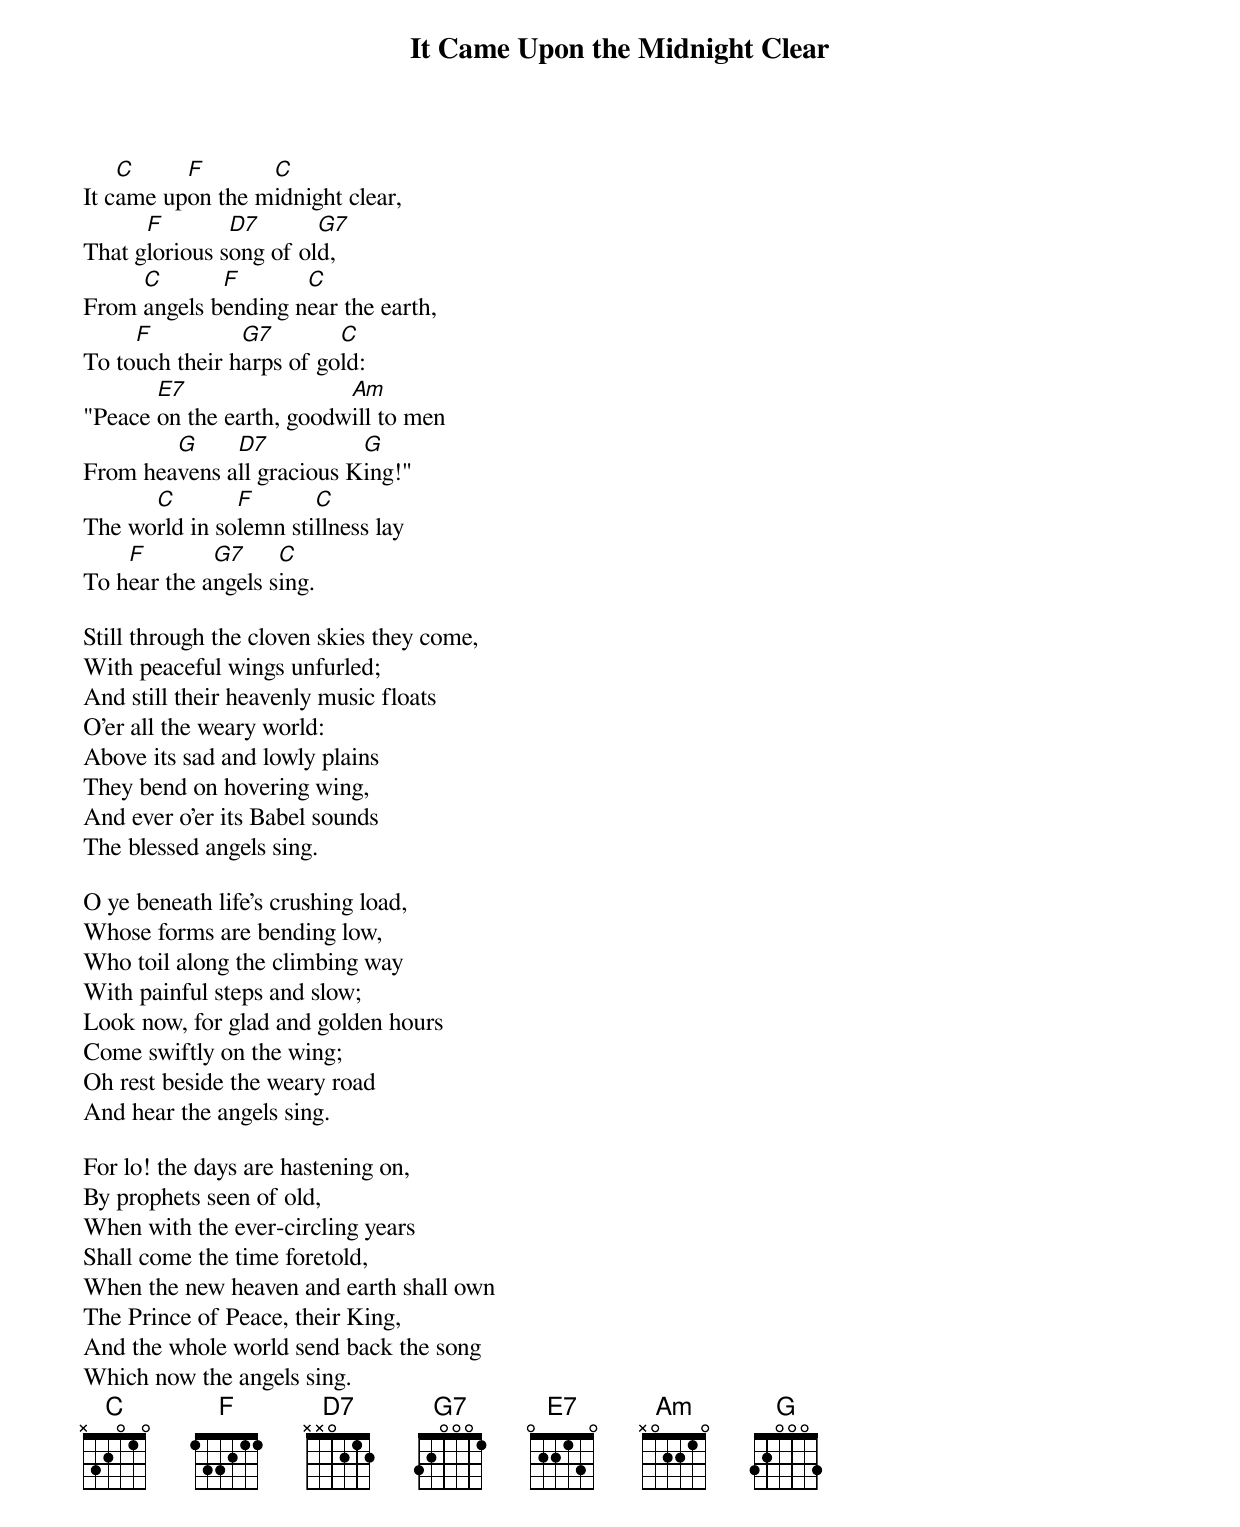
{t:It Came Upon the Midnight Clear}
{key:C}

It c[C]ame up[F]on the m[C]idnight clear,
That g[F]lorious s[D7]ong of ol[G7]d,
From [C]angels b[F]ending n[C]ear the earth,
To to[F]uch their h[G7]arps of go[C]ld:
"Peace [E7]on the earth, goodw[Am]ill to men
From hea[G]vens a[D7]ll gracious K[G]ing!"
The wo[C]rld in so[F]lemn sti[C]llness lay
To h[F]ear the a[G7]ngels s[C]ing.

Still through the cloven skies they come,
With peaceful wings unfurled;
And still their heavenly music floats
O'er all the weary world:
Above its sad and lowly plains
They bend on hovering wing,
And ever o'er its Babel sounds
The blessed angels sing.

O ye beneath life's crushing load,
Whose forms are bending low,
Who toil along the climbing way
With painful steps and slow;
Look now, for glad and golden hours
Come swiftly on the wing;
Oh rest beside the weary road
And hear the angels sing.

For lo! the days are hastening on,
By prophets seen of old,
When with the ever-circling years
Shall come the time foretold,
When the new heaven and earth shall own
The Prince of Peace, their King,
And the whole world send back the song
Which now the angels sing.
